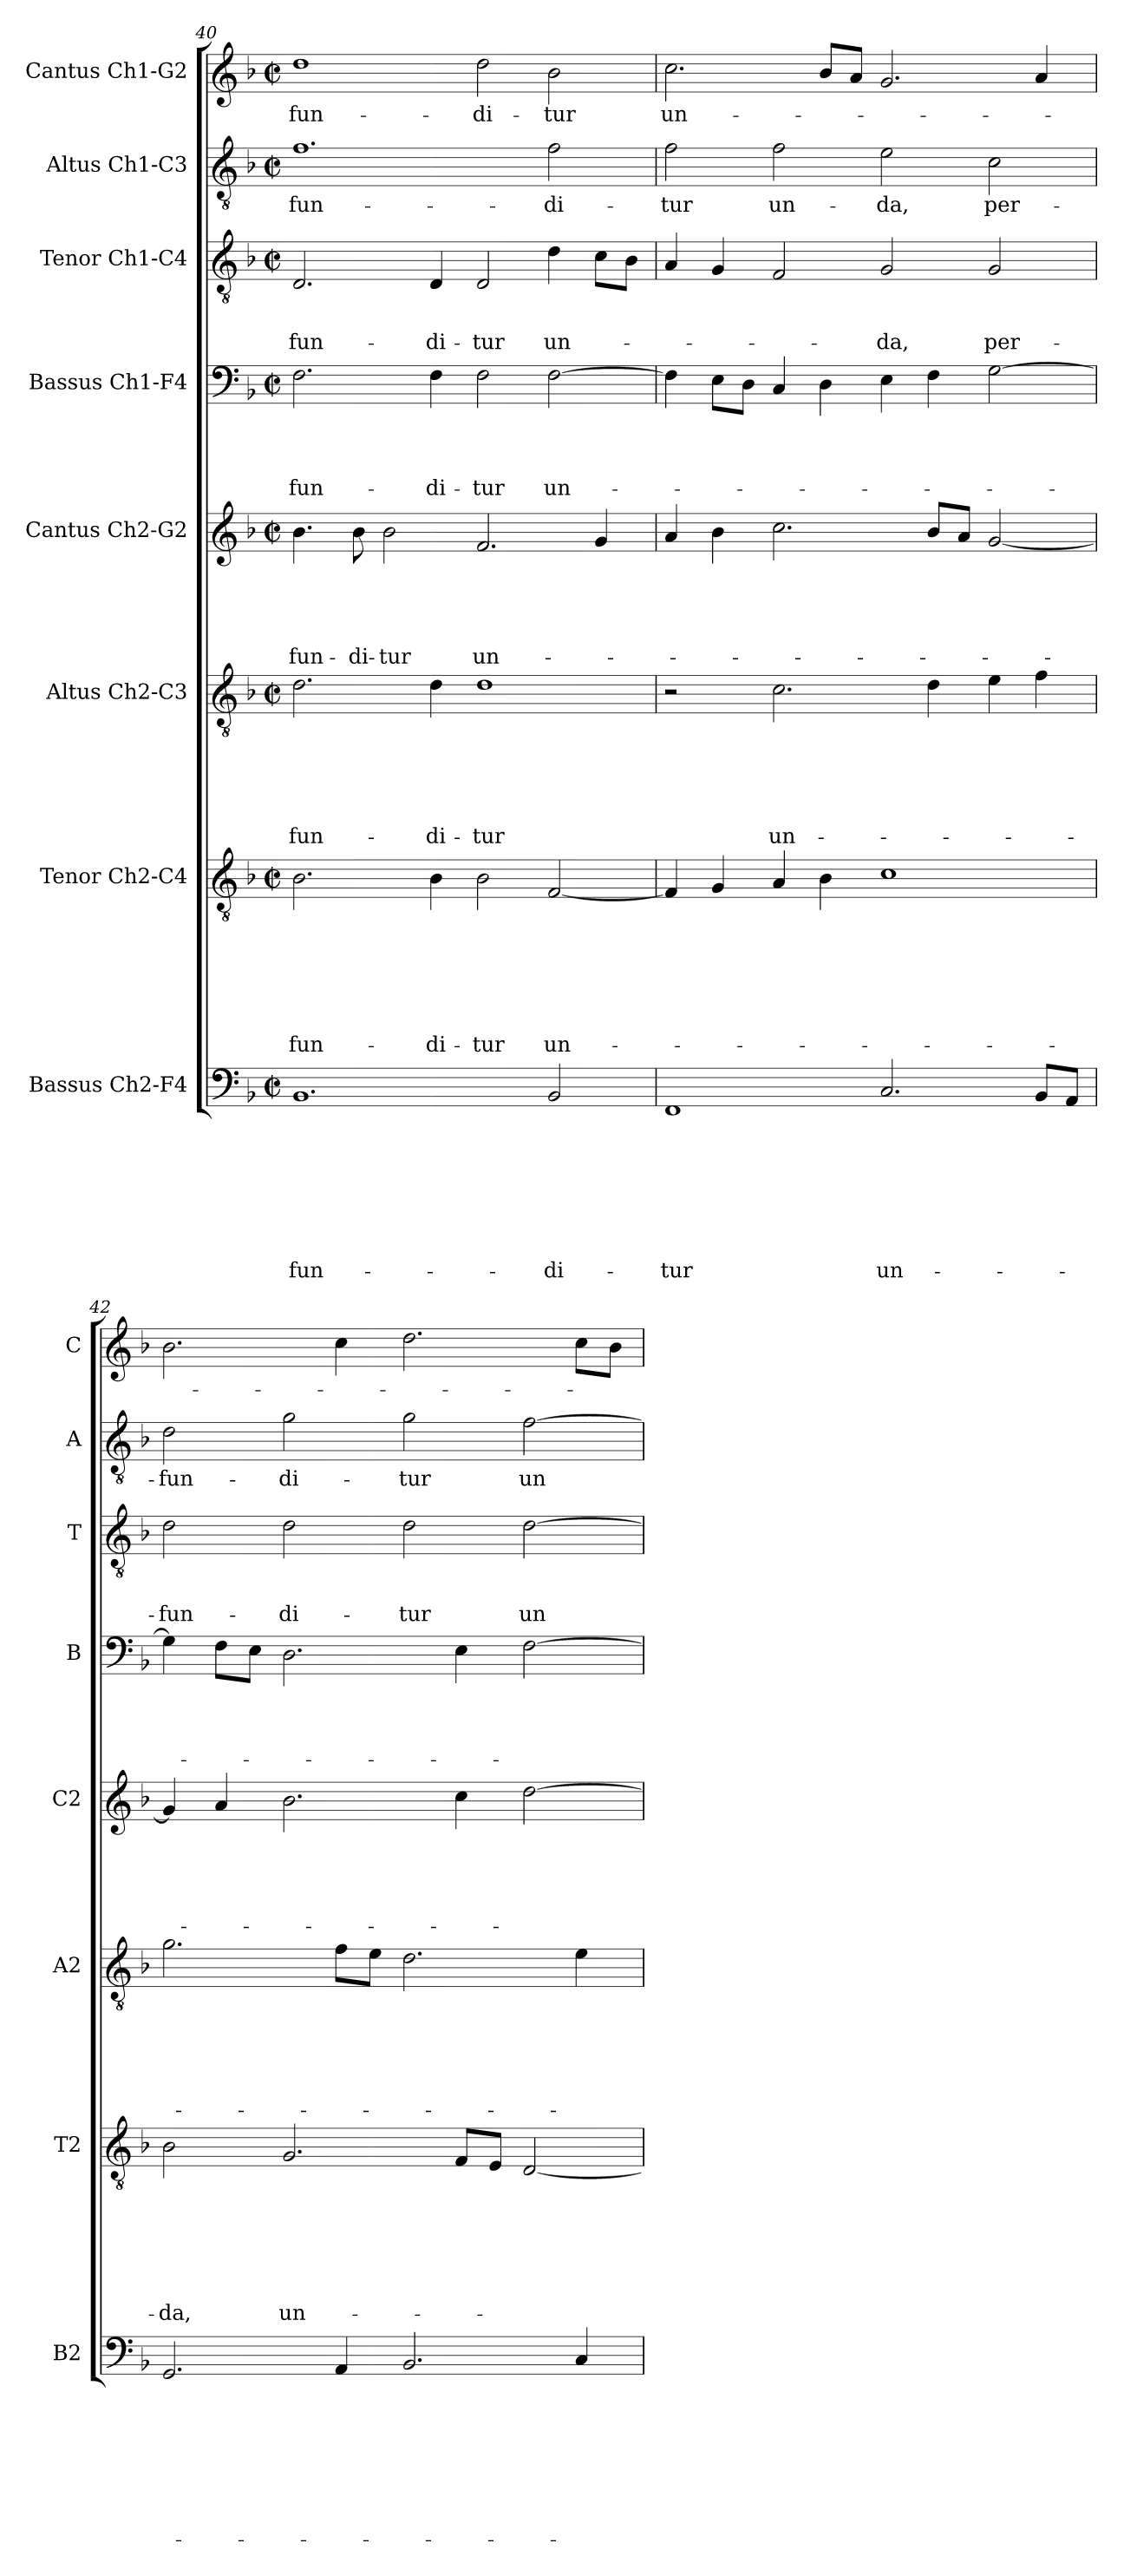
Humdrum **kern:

**kern	**text	**text	**text	**text	**text	**text	**text	**text	**kern	**text	**text	**text	**text	**text	**text	**text	**kern	**text	**text	**text	**text	**text	**text	**kern	**text	**text	**text	**text	**text	**kern	**text	**text	**text	**text	**kern	**text	**text	**text	**kern	**text	**kern	**text
*part8	*part8	*part8	*part8	*part8	*part8	*part8	*part8	*part8	*part7	*part7	*part7	*part7	*part7	*part7	*part7	*part7	*part6	*part6	*part6	*part6	*part6	*part6	*part6	*part5	*part5	*part5	*part5	*part5	*part5	*part4	*part4	*part4	*part4	*part4	*part3	*part3	*part3	*part3	*part2	*part2	*part1	*part1
*staff8	*staff8	*staff8	*staff8	*staff8	*staff8	*staff8	*staff8	*staff8	*staff7	*staff7	*staff7	*staff7	*staff7	*staff7	*staff7	*staff7	*staff6	*staff6	*staff6	*staff6	*staff6	*staff6	*staff6	*staff5	*staff5	*staff5	*staff5	*staff5	*staff5	*staff4	*staff4	*staff4	*staff4	*staff4	*staff3	*staff3	*staff3	*staff3	*staff2	*staff2	*staff1	*staff1
*I"Bassus Ch2-F4	*	*	*	*	*	*	*	*	*I"Tenor Ch2-C4	*	*	*	*	*	*	*	*I"Altus Ch2-C3	*	*	*	*	*	*	*I"Cantus Ch2-G2	*	*	*	*	*	*I"Bassus Ch1-F4	*	*	*	*	*I"Tenor Ch1-C4	*	*	*	*I"Altus Ch1-C3	*	*I"Cantus Ch1-G2	*
*I'B2	*	*	*	*	*	*	*	*	*I'T2	*	*	*	*	*	*	*	*I'A2	*	*	*	*	*	*	*I'C2	*	*	*	*	*	*I'B	*	*	*	*	*I'T	*	*	*	*I'A	*	*I'C	*
*clefF4	*	*	*	*	*	*	*	*	*clefGv2	*	*	*	*	*	*	*	*clefGv2	*	*	*	*	*	*	*clefG2	*	*	*	*	*	*clefF4	*	*	*	*	*clefGv2	*	*	*	*clefGv2	*	*clefG2	*
*k[b-]	*	*	*	*	*	*	*	*	*k[b-]	*	*	*	*	*	*	*	*k[b-]	*	*	*	*	*	*	*k[b-]	*	*	*	*	*	*k[b-]	*	*	*	*	*k[b-]	*	*	*	*k[b-]	*	*k[b-]	*
*F:	*	*	*	*	*	*	*	*	*F:	*	*	*	*	*	*	*	*F:	*	*	*	*	*	*	*F:	*	*	*	*	*	*F:	*	*	*	*	*F:	*	*	*	*F:	*	*F:	*
*M2/2	*	*	*	*	*	*	*	*	*M2/2	*	*	*	*	*	*	*	*M2/2	*	*	*	*	*	*	*M2/2	*	*	*	*	*	*M2/2	*	*	*	*	*M2/2	*	*	*	*M2/2	*	*M2/2	*
*met(c|)	*	*	*	*	*	*	*	*	*met(c|)	*	*	*	*	*	*	*	*met(c|)	*	*	*	*	*	*	*met(c|)	*	*	*	*	*	*met(c|)	*	*	*	*	*met(c|)	*	*	*	*met(c|)	*	*met(c|)	*
=40	=40	=40	=40	=40	=40	=40	=40	=40	=40	=40	=40	=40	=40	=40	=40	=40	=40	=40	=40	=40	=40	=40	=40	=40	=40	=40	=40	=40	=40	=40	=40	=40	=40	=40	=40	=40	=40	=40	=40	=40	=40	=40
!	!	!	!	!	!	!	!	!LO:LY:b	!	!	!	!	!	!	!	!LO:LY:b	!	!	!	!	!	!	!LO:LY:b	!	!	!	!	!	!LO:LY:b	!	!	!	!	!LO:LY:b	!	!	!	!LO:LY:b	!	!LO:LY:b	!	!LO:LY:b
1.BB-	.	.	.	.	.	.	.	-fun-	2.B-\	.	.	.	.	.	.	-fun-	2.d\	.	.	.	.	.	-fun-	4.b-\	.	.	.	.	-fun-	2.F\	.	.	.	-fun-	2.D/	.	.	-fun-	1.f	-fun-	1dd	-fun-
!	!	!	!	!	!	!	!	!	!	!	!	!	!	!	!	!	!	!	!	!	!	!	!	!	!	!	!	!	!LO:LY:b	!	!	!	!	!	!	!	!	!	!	!	!	!
.	.	.	.	.	.	.	.	.	.	.	.	.	.	.	.	.	.	.	.	.	.	.	.	8b-\	.	.	.	.	-di-	.	.	.	.	.	.	.	.	.	.	.	.	.
!	!	!	!	!	!	!	!	!	!	!	!	!	!	!	!	!	!	!	!	!	!	!	!	!	!	!	!	!	!LO:LY:b	!	!	!	!	!	!	!	!	!	!	!	!	!
.	.	.	.	.	.	.	.	.	.	.	.	.	.	.	.	.	.	.	.	.	.	.	.	2b-\	.	.	.	.	-tur	.	.	.	.	.	.	.	.	.	.	.	.	.
!	!	!	!	!	!	!	!	!	!	!	!	!	!	!	!	!LO:LY:b	!	!	!	!	!	!	!LO:LY:b	!	!	!	!	!	!	!	!	!	!	!LO:LY:b	!	!	!	!LO:LY:b	!	!	!	!
.	.	.	.	.	.	.	.	.	4B-\	.	.	.	.	.	.	-di-	4d\	.	.	.	.	.	-di-	.	.	.	.	.	.	4F\	.	.	.	-di-	4D/	.	.	-di-	.	.	.	.
!	!	!	!	!	!	!	!	!	!	!	!	!	!	!	!	!LO:LY:b	!	!	!	!	!	!	!LO:LY:b	!	!	!	!	!	!LO:LY:b	!	!	!	!	!LO:LY:b	!	!	!	!LO:LY:b	!	!	!	!LO:LY:b
.	.	.	.	.	.	.	.	.	2B-\	.	.	.	.	.	.	-tur	1d	.	.	.	.	.	-tur	2.f/	.	.	.	.	un-	2F\	.	.	.	-tur	2D/	.	.	-tur	.	.	2dd\	-di-
!	!	!	!	!	!	!	!	!LO:LY:b	!	!	!	!	!	!	!	!LO:LY:b	!	!	!	!	!	!	!	!	!	!	!	!	!	!	!	!	!	!LO:LY:b	!	!	!	!LO:LY:b	!	!LO:LY:b	!	!LO:LY:b
2BB-/	.	.	.	.	.	.	.	-di-	[2F/	.	.	.	.	.	.	un-	.	.	.	.	.	.	.	.	.	.	.	.	.	[2F\	.	.	.	un-	4d\	.	.	un-	2f\	-di-	2b-\	-tur
.	.	.	.	.	.	.	.	.	.	.	.	.	.	.	.	.	.	.	.	.	.	.	.	4g/	.	.	.	.	.	.	.	.	.	.	8c\L	.	.	.	.	.	.	.
.	.	.	.	.	.	.	.	.	.	.	.	.	.	.	.	.	.	.	.	.	.	.	.	.	.	.	.	.	.	.	.	.	.	.	8B-\J	.	.	.	.	.	.	.
=41	=41	=41	=41	=41	=41	=41	=41	=41	=41	=41	=41	=41	=41	=41	=41	=41	=41	=41	=41	=41	=41	=41	=41	=41	=41	=41	=41	=41	=41	=41	=41	=41	=41	=41	=41	=41	=41	=41	=41	=41	=41	=41
!	!	!	!	!	!	!	!	!LO:LY:b	!	!	!	!	!	!	!	!	!	!	!	!	!	!	!	!	!	!	!	!	!	!	!	!	!	!	!	!	!	!	!	!LO:LY:b	!	!LO:LY:b
1FF	.	.	.	.	.	.	.	-tur	4F/]	.	.	.	.	.	.	.	2r	.	.	.	.	.	.	4a/	.	.	.	.	.	4F\]	.	.	.	.	4A/	.	.	.	2f\	-tur	2.cc\	un-
.	.	.	.	.	.	.	.	.	4G/	.	.	.	.	.	.	.	.	.	.	.	.	.	.	4b-\	.	.	.	.	.	8E\L	.	.	.	.	4G/	.	.	.	.	.	.	.
.	.	.	.	.	.	.	.	.	.	.	.	.	.	.	.	.	.	.	.	.	.	.	.	.	.	.	.	.	.	8D\J	.	.	.	.	.	.	.	.	.	.	.	.
!	!	!	!	!	!	!	!	!	!	!	!	!	!	!	!	!	!	!	!	!	!	!	!LO:LY:b	!	!	!	!	!	!	!	!	!	!	!	!	!	!	!	!	!LO:LY:b	!	!
.	.	.	.	.	.	.	.	.	4A/	.	.	.	.	.	.	.	2.c\	.	.	.	.	.	un-	2.cc\	.	.	.	.	.	4C/	.	.	.	.	2F/	.	.	.	2f\	un-	.	.
.	.	.	.	.	.	.	.	.	4B-\	.	.	.	.	.	.	.	.	.	.	.	.	.	.	.	.	.	.	.	.	4D\	.	.	.	.	.	.	.	.	.	.	8b-/L	.
.	.	.	.	.	.	.	.	.	.	.	.	.	.	.	.	.	.	.	.	.	.	.	.	.	.	.	.	.	.	.	.	.	.	.	.	.	.	.	.	.	8a/J	.
!	!	!	!	!	!	!	!	!LO:LY:b	!	!	!	!	!	!	!	!	!	!	!	!	!	!	!	!	!	!	!	!	!	!	!	!	!	!	!	!	!	!LO:LY:b	!	!LO:LY:b	!	!
2.C/	.	.	.	.	.	.	.	un-	1c	.	.	.	.	.	.	.	.	.	.	.	.	.	.	.	.	.	.	.	.	4E\	.	.	.	.	2G/	.	.	-da,	2e\	-da,	2.g/	.
.	.	.	.	.	.	.	.	.	.	.	.	.	.	.	.	.	4d\	.	.	.	.	.	.	8b-/L	.	.	.	.	.	4F\	.	.	.	.	.	.	.	.	.	.	.	.
.	.	.	.	.	.	.	.	.	.	.	.	.	.	.	.	.	.	.	.	.	.	.	.	8a/J	.	.	.	.	.	.	.	.	.	.	.	.	.	.	.	.	.	.
!	!	!	!	!	!	!	!	!	!	!	!	!	!	!	!	!	!	!	!	!	!	!	!	!	!	!	!	!	!	!	!	!	!	!	!	!	!	!LO:LY:b	!	!LO:LY:b	!	!
.	.	.	.	.	.	.	.	.	.	.	.	.	.	.	.	.	4e\	.	.	.	.	.	.	[2g/	.	.	.	.	.	[2G\	.	.	.	.	2G/	.	.	per-	2c\	per-	.	.
8BB-/L	.	.	.	.	.	.	.	.	.	.	.	.	.	.	.	.	4f\	.	.	.	.	.	.	.	.	.	.	.	.	.	.	.	.	.	.	.	.	.	.	.	4a/	.
8AA/J	.	.	.	.	.	.	.	.	.	.	.	.	.	.	.	.	.	.	.	.	.	.	.	.	.	.	.	.	.	.	.	.	.	.	.	.	.	.	.	.	.	.
!!LO:PB:g=z
=42	=42	=42	=42	=42	=42	=42	=42	=42	=42	=42	=42	=42	=42	=42	=42	=42	=42	=42	=42	=42	=42	=42	=42	=42	=42	=42	=42	=42	=42	=42	=42	=42	=42	=42	=42	=42	=42	=42	=42	=42	=42	=42
!	!	!	!	!	!	!	!	!	!	!	!	!	!	!	!	!LO:LY:b	!	!	!	!	!	!	!	!	!	!	!	!	!	!	!	!	!	!	!	!	!	!LO:LY:b	!	!LO:LY:b	!	!
2.GG/	.	.	.	.	.	.	.	.	2B-\	.	.	.	.	.	.	-da,	2.g\	.	.	.	.	.	.	4g/]	.	.	.	.	.	4G\]	.	.	.	.	2d\	.	.	-fun-	2d\	-fun-	2.b-\	.
.	.	.	.	.	.	.	.	.	.	.	.	.	.	.	.	.	.	.	.	.	.	.	.	4a/	.	.	.	.	.	8F\L	.	.	.	.	.	.	.	.	.	.	.	.
.	.	.	.	.	.	.	.	.	.	.	.	.	.	.	.	.	.	.	.	.	.	.	.	.	.	.	.	.	.	8E\J	.	.	.	.	.	.	.	.	.	.	.	.
!	!	!	!	!	!	!	!	!	!	!	!	!	!	!	!	!LO:LY:b	!	!	!	!	!	!	!	!	!	!	!	!	!	!	!	!	!	!	!	!	!	!LO:LY:b	!	!LO:LY:b	!	!
.	.	.	.	.	.	.	.	.	2.G/	.	.	.	.	.	.	un-	.	.	.	.	.	.	.	2.b-\	.	.	.	.	.	2.D\	.	.	.	.	2d\	.	.	-di-	2g\	-di-	.	.
4AA/	.	.	.	.	.	.	.	.	.	.	.	.	.	.	.	.	8f\L	.	.	.	.	.	.	.	.	.	.	.	.	.	.	.	.	.	.	.	.	.	.	.	4cc\	.
.	.	.	.	.	.	.	.	.	.	.	.	.	.	.	.	.	8e\J	.	.	.	.	.	.	.	.	.	.	.	.	.	.	.	.	.	.	.	.	.	.	.	.	.
!	!	!	!	!	!	!	!	!	!	!	!	!	!	!	!	!	!	!	!	!	!	!	!	!	!	!	!	!	!	!	!	!	!	!	!	!	!	!LO:LY:b	!	!LO:LY:b	!	!
2.BB-/	.	.	.	.	.	.	.	.	.	.	.	.	.	.	.	.	2.d\	.	.	.	.	.	.	.	.	.	.	.	.	.	.	.	.	.	2d\	.	.	-tur	2g\	-tur	2.dd\	.
.	.	.	.	.	.	.	.	.	8F/L	.	.	.	.	.	.	.	.	.	.	.	.	.	.	4cc\	.	.	.	.	.	4E\	.	.	.	.	.	.	.	.	.	.	.	.
.	.	.	.	.	.	.	.	.	8E/J	.	.	.	.	.	.	.	.	.	.	.	.	.	.	.	.	.	.	.	.	.	.	.	.	.	.	.	.	.	.	.	.	.
!	!	!	!	!	!	!	!	!	!	!	!	!	!	!	!	!	!	!	!	!	!	!	!	!	!	!	!	!	!	!	!	!	!	!	!	!	!	!LO:LY:b	!	!LO:LY:b	!	!
.	.	.	.	.	.	.	.	.	[2D/	.	.	.	.	.	.	.	.	.	.	.	.	.	.	[2dd\	.	.	.	.	.	[2F\	.	.	.	.	[2d\	.	.	un-	[2f\	un-	.	.
4C/	.	.	.	.	.	.	.	.	.	.	.	.	.	.	.	.	4e\	.	.	.	.	.	.	.	.	.	.	.	.	.	.	.	.	.	.	.	.	.	.	.	8cc\L	.
.	.	.	.	.	.	.	.	.	.	.	.	.	.	.	.	.	.	.	.	.	.	.	.	.	.	.	.	.	.	.	.	.	.	.	.	.	.	.	.	.	8b-\J	.
=	=	=	=	=	=	=	=	=	=	=	=	=	=	=	=	=	=	=	=	=	=	=	=	=	=	=	=	=	=	=	=	=	=	=	=	=	=	=	=	=	=	=
*-	*-	*-	*-	*-	*-	*-	*-	*-	*-	*-	*-	*-	*-	*-	*-	*-	*-	*-	*-	*-	*-	*-	*-	*-	*-	*-	*-	*-	*-	*-	*-	*-	*-	*-	*-	*-	*-	*-	*-	*-	*-	*-
